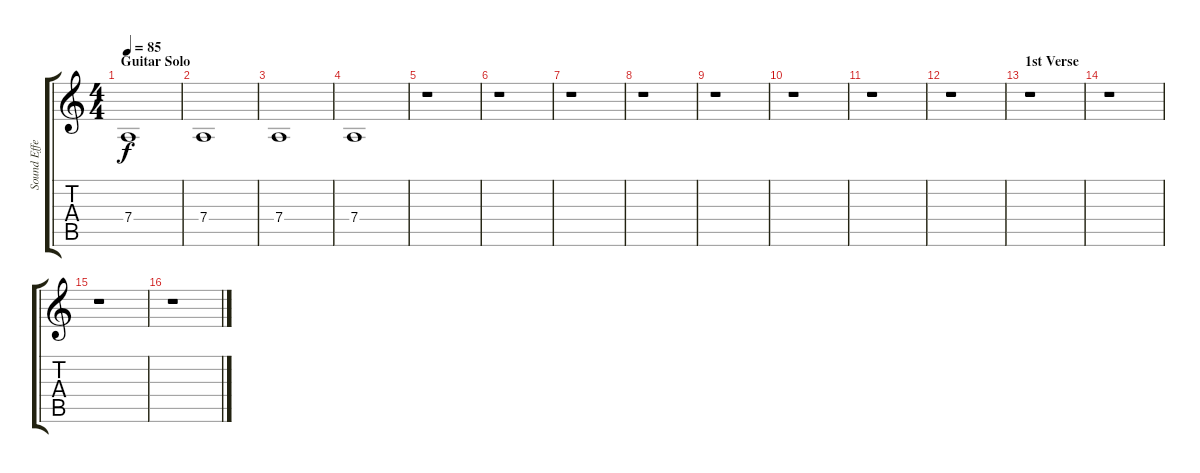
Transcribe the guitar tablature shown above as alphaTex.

\track ("Sound Effects/Piano" "Sound Effe") {instrument acousticgrandpiano}
\staff {score tabs}
\tuning (E4 B3 G3 D3 A2 E2) {hide}
\ts (4 4)
\section ("" "Guitar Solo")
\tempo 85
\clef g2
\ks c
7.4.1{dy f volume 13 balance 16 instrument birdtweet} |
7.4.1{balance 0} |
7.4.1{balance 16} |
7.4.1{balance 0} |
r.1 |
r.1 |
r.1 |
r.1 |
r.1 |
r.1 |
r.1 |
r.1 |
\section ("" "1st Verse")
r.1 |
r.1 |
r.1 |
r.1
